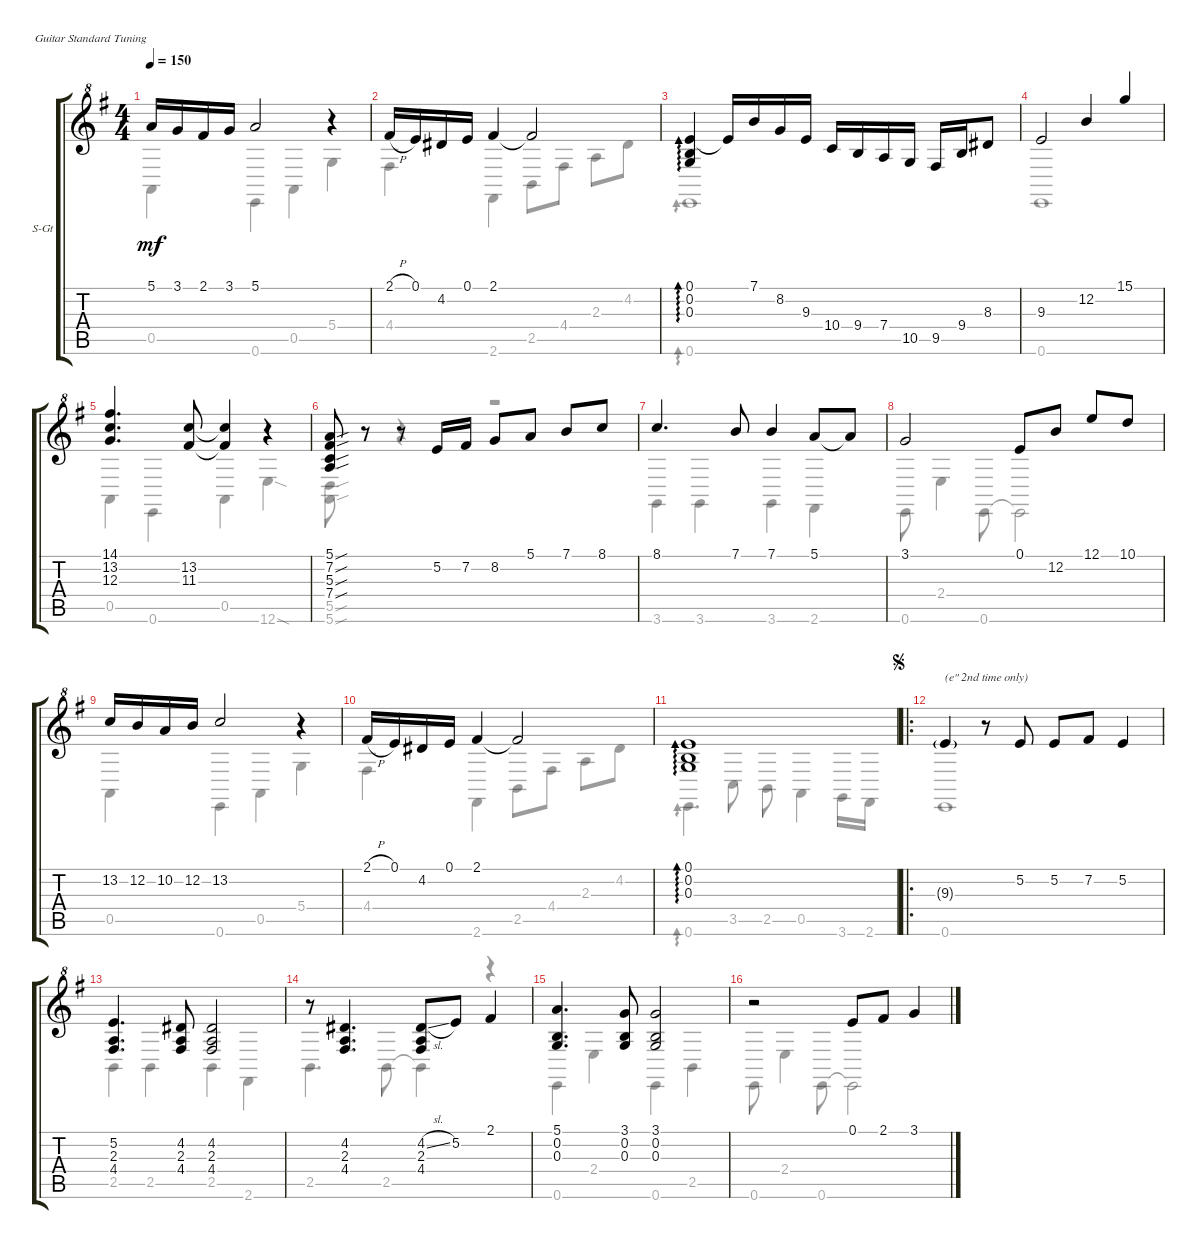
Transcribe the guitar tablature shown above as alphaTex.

\defaultSystemsLayout 4
\bracketExtendMode groupsimilarinstruments
\firstSystemTrackNameOrientation horizontal
\otherSystemsTrackNameOrientation horizontal
\track ("Steel Guitar" "S-Gt") {instrument acousticguitarsteel}
\staff {score tabs}
\tuning (E4 B3 G3 D3 A2 E2)
\voice
\ts (4 4)
\tempo 150
\clef g2
\ottava 8va
\ks g
5.1.16{dy mf} 3.1.16 2.1.16 3.1.16 5.1.2 r.4 |
2.1{h}.16 0.1.16 4.2.16 0.1.16 2.1.4 2.1{t}.2 |
(0.1 0.2 0.3).4{ad 240} 0.1{t}.16 7.1.16 8.2.16 9.3.16 10.4.16 9.4.16 7.4.16 10.5.16 9.5.16 9.4.16 8.3.8 |
9.3.2 12.2.4 15.1.4 |
(14.1 13.2 12.3).4{d} (13.2 11.3).8 (11.3{t} 13.2{t}).4 r.4 |
(7.4{sou} 5.3{sou} 7.2{sou} 5.1{sou}).8 r.8 r.8 5.2.16 7.2.16 8.2.8 5.1.8 7.1.8 8.1.8 |
8.1.4{d} 7.1.8 7.1.4 5.1.8 5.1{t}.8 |
3.1.2 0.1.8 12.2.8 12.1.8 10.1.8 |
13.2.16 12.2.16 10.2.16 12.2.16 13.2.2 r.4 |
2.1{h}.16 0.1.16 4.2.16 0.1.16 2.1.4 2.1{t}.2 |
(0.1 0.2 0.3).1{ad 0} |
\ro
\jump segno
9.3{g}.4{txt "(e\" 2nd time only)"} r.8 5.2.8 5.2.8 7.2.8 5.2.4 |
(5.2 2.3 4.4).4{d} (4.2 2.3 4.4).8 (4.2 2.3 4.4).2 |
r.8 (4.2 2.3 4.4).4{d} (4.2{sl} 2.3 4.4).8 5.2.8 2.1.4 |
(5.1 0.2 0.3).4{d} (3.1 0.2 0.3).8 (3.1 0.2 0.3).2 |
r.2 0.1.8 2.1.8 3.1.4
\voice
\clef g2
\ottava 8va
\simile none
\ks g
0.5.4{dy mf} 0.6.4 0.5.4 5.4.4 |
4.4.4 2.6.4 2.5.8 4.4.8 2.3.8 4.2.8 |
0.6.1{ad 240} |
0.6.1 |
0.5.4 0.6.4 0.5.4 12.6{sod}.4 |
(5.6{sou} 5.5{sou}).8 r.8 r.4 r.2 |
3.6.4 3.6.4 3.6.4 2.6.4 |
0.6.8 2.4.4 0.6.8 0.6{t}.2 |
0.5.4 0.6.4 0.5.4 5.4.4 |
4.4.4 2.6.4 2.5.8 4.4.8 2.3.8 4.2.8 |
0.6.4{d ad 0} 3.5.8 2.5.8 0.5.4 3.6.16 2.6.16 |
0.6.1 |
2.5.4 2.5.4 2.5.4 2.6.4 |
2.5.4{d} 2.5.8 2.5{t}.4 r.4 |
0.6.4 2.4.4 0.6.4 2.5.4 |
0.6.8 2.4.4 0.6.8 0.6{t}.2
